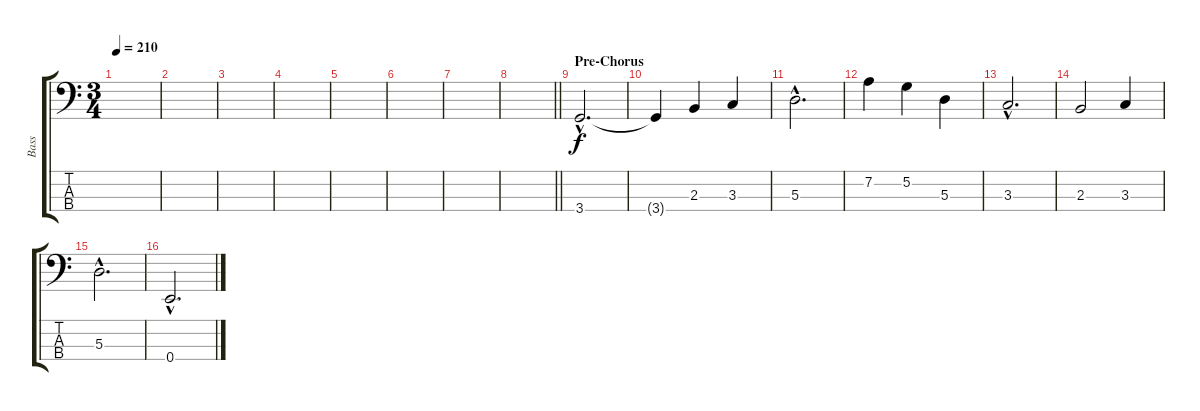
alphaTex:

\track ("Bass" "Bass") {instrument electricbassfinger}
\staff {score tabs}
\tuning (G2 D2 A1 E1) {hide}
\ts (3 4)
\tempo 210
\clef f4
\ks c
|
|
|
|
|
|
|
\barLineRight lightlight
|
\section ("" "Pre-Chorus")
3.4{hac}.2{d} |
3.4{t}.4 2.3.4 3.3.4 |
5.3{hac}.2{d} |
7.2.4 5.2.4 5.3.4 |
3.3{hac}.2{d} |
2.3.2 3.3.4 |
5.3{hac}.2{d} |
0.4{ss hac}.2{d}
